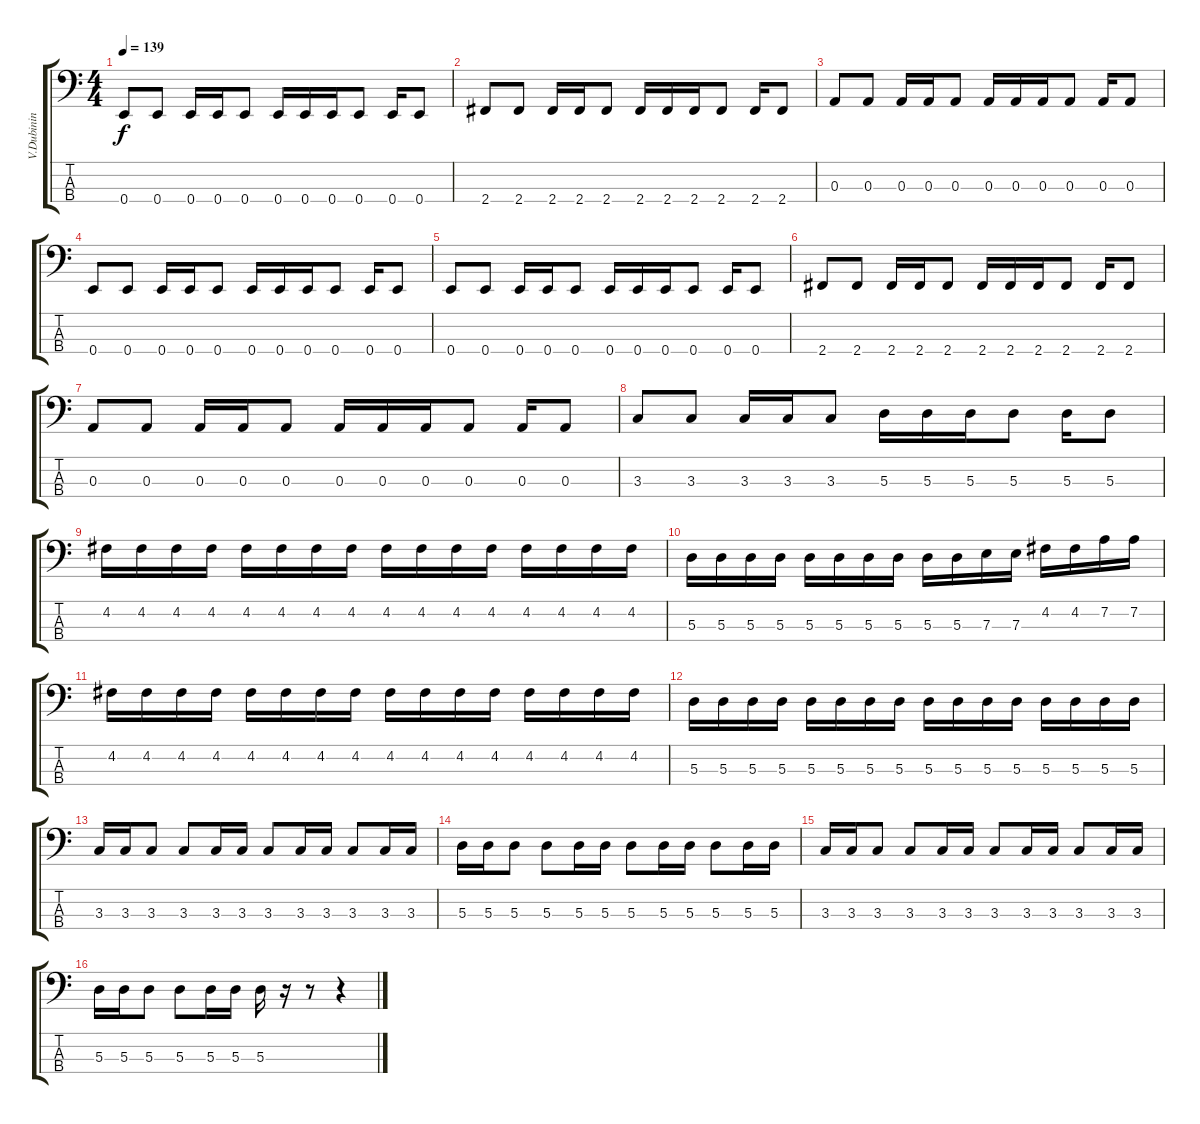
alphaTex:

\track ("V.Dubinin" "V.Dubinin") {instrument electricbassfinger}
\staff {score tabs}
\tuning (G2 D2 A1 E1) {hide}
\ts (4 4)
\tempo 139
\clef f4
\ks c
0.4.8{dy f} 0.4.8 0.4.16 0.4.16 0.4.8 0.4.16 0.4.16 0.4.16 0.4.8 0.4.16 0.4.8 |
2.4.8 2.4.8 2.4.16 2.4.16 2.4.8 2.4.16 2.4.16 2.4.16 2.4.8 2.4.16 2.4.8 |
0.3.8 0.3.8 0.3.16 0.3.16 0.3.8 0.3.16 0.3.16 0.3.16 0.3.8 0.3.16 0.3.8 |
0.4.8 0.4.8 0.4.16 0.4.16 0.4.8 0.4.16 0.4.16 0.4.16 0.4.8 0.4.16 0.4.8 |
0.4.8 0.4.8 0.4.16 0.4.16 0.4.8 0.4.16 0.4.16 0.4.16 0.4.8 0.4.16 0.4.8 |
2.4.8 2.4.8 2.4.16 2.4.16 2.4.8 2.4.16 2.4.16 2.4.16 2.4.8 2.4.16 2.4.8 |
0.3.8 0.3.8 0.3.16 0.3.16 0.3.8 0.3.16 0.3.16 0.3.16 0.3.8 0.3.16 0.3.8 |
3.3.8 3.3.8 3.3.16 3.3.16 3.3.8 5.3.16 5.3.16 5.3.16 5.3.8 5.3.16 5.3.8 |
4.2.16 4.2.16 4.2.16 4.2.16 4.2.16 4.2.16 4.2.16 4.2.16 4.2.16 4.2.16 4.2.16 4.2.16 4.2.16 4.2.16 4.2.16 4.2.16 |
5.3.16 5.3.16 5.3.16 5.3.16 5.3.16 5.3.16 5.3.16 5.3.16 5.3.16 5.3.16 7.3.16 7.3.16 4.2.16 4.2.16 7.2.16 7.2.16 |
4.2.16 4.2.16 4.2.16 4.2.16 4.2.16 4.2.16 4.2.16 4.2.16 4.2.16 4.2.16 4.2.16 4.2.16 4.2.16 4.2.16 4.2.16 4.2.16 |
5.3.16 5.3.16 5.3.16 5.3.16 5.3.16 5.3.16 5.3.16 5.3.16 5.3.16 5.3.16 5.3.16 5.3.16 5.3.16 5.3.16 5.3.16 5.3.16 |
3.3.16 3.3.16 3.3.8 3.3.8 3.3.16 3.3.16 3.3.8 3.3.16 3.3.16 3.3.8 3.3.16 3.3.16 |
5.3.16 5.3.16 5.3.8 5.3.8 5.3.16 5.3.16 5.3.8 5.3.16 5.3.16 5.3.8 5.3.16 5.3.16 |
3.3.16 3.3.16 3.3.8 3.3.8 3.3.16 3.3.16 3.3.8 3.3.16 3.3.16 3.3.8 3.3.16 3.3.16 |
5.3.16 5.3.16 5.3.8 5.3.8 5.3.16 5.3.16 5.3.16 r.16 r.8 r.4
